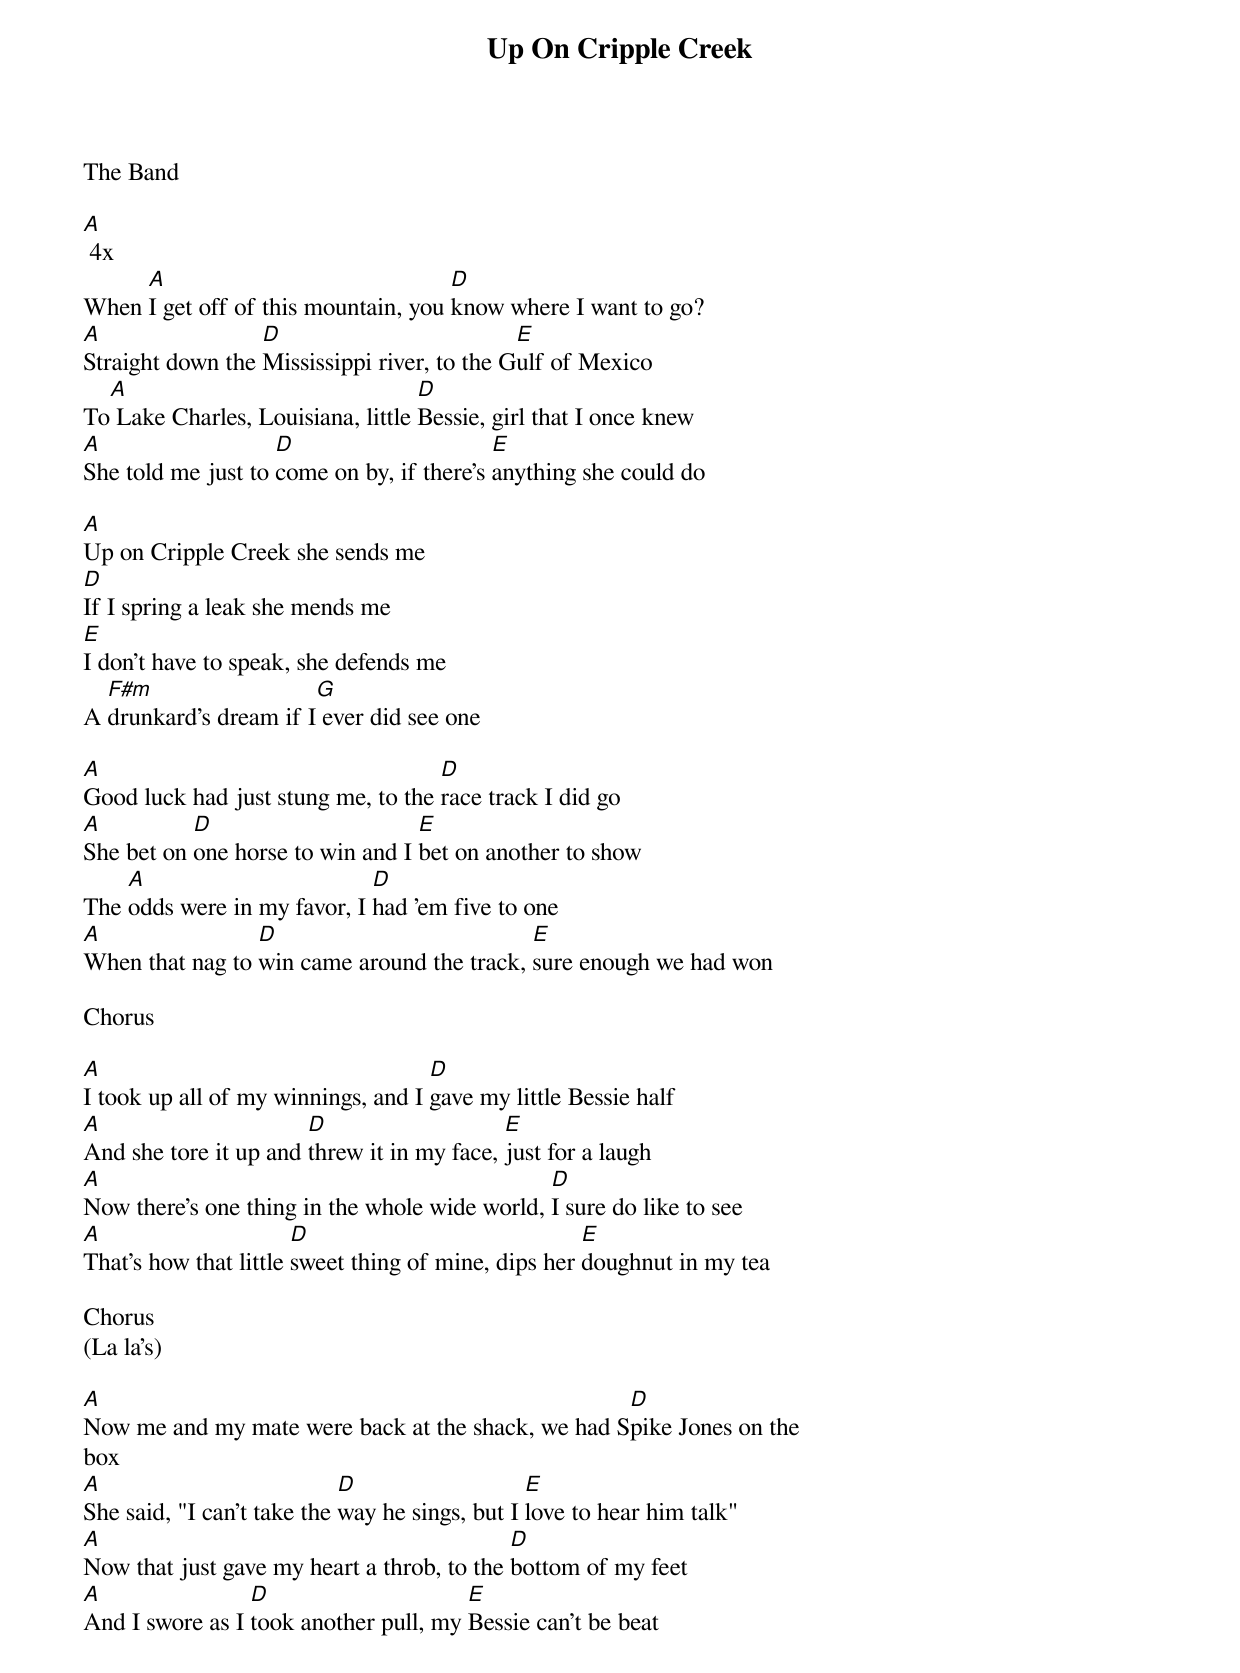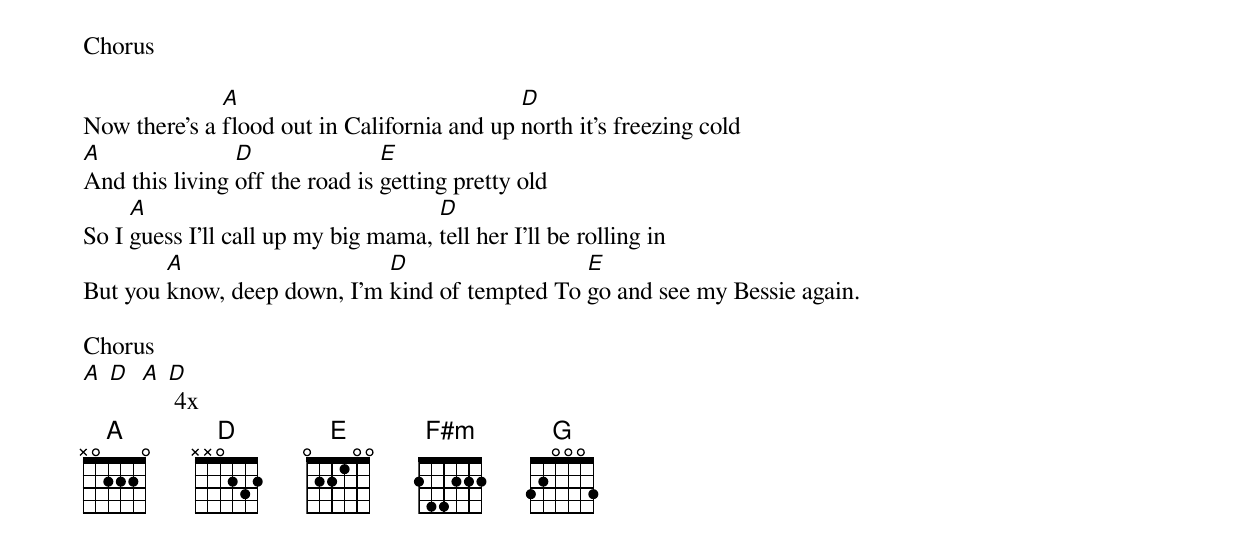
{title:Up On Cripple Creek}
The Band

[A] 4x
When [A]I get off of this mountain, you [D]know where I want to go?
[A]Straight down the [D]Mississippi river, to the G[E]ulf of Mexico
To[A] Lake Charles, Louisiana, little [D]Bessie, girl that I once knew
[A]She told me just to [D]come on by, if there's [E]anything she could do

[A]Up on Cripple Creek she sends me
[D]If I spring a leak she mends me
[E]I don't have to speak, she defends me
A [F#m]drunkard's dream if I[G] ever did see one

[A]Good luck had just stung me, to the [D]race track I did go
[A]She bet on [D]one horse to win and I [E]bet on another to show
The [A]odds were in my favor, I [D]had 'em five to one
[A]When that nag to [D]win came around the track, [E]sure enough we had won

Chorus

[A]I took up all of my winnings, and I [D]gave my little Bessie half
[A]And she tore it up and [D]threw it in my face, [E]just for a laugh
[A]Now there's one thing in the whole wide world, [D]I sure do like to see
[A]That's how that little [D]sweet thing of mine, dips her [E]doughnut in my tea

Chorus
(La la’s)

[A]Now me and my mate were back at the shack, we had S[D]pike Jones on the
box
[A]She said, "I can't take the [D]way he sings, but I [E]love to hear him talk"
[A]Now that just gave my heart a throb, to the [D]bottom of my feet
[A]And I swore as I [D]took another pull, my [E]Bessie can’t be beat

Chorus

Now there's a [A]flood out in California and up [D]north it's freezing cold
[A]And this living [D]off the road is [E]getting pretty old
So I [A]guess I'll call up my big mama, [D]tell her I'll be rolling in
But you [A]know, deep down, I'm [D]kind of tempted To [E]go and see my Bessie again.

Chorus
[A] [D]  [A] [D] 4x
